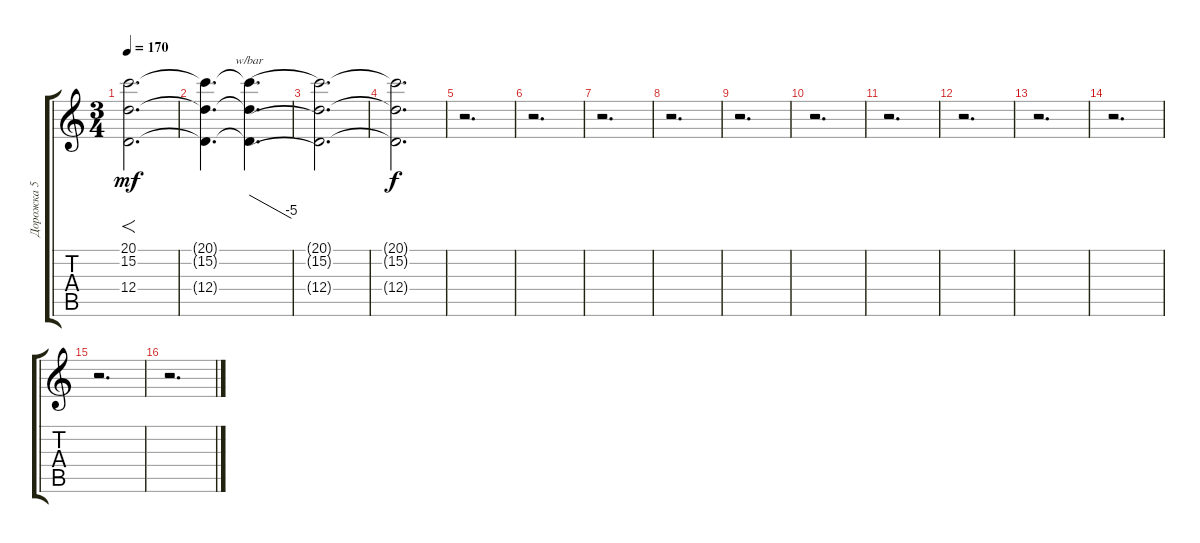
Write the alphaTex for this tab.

\track ("Дорожка 5" "Дорожка 5") {instrument stringensemble1}
\staff {score tabs}
\tuning (E4 B3 G3 D3 A2 D2) {hide}
\ts (3 4)
\tempo 170
\clef g2
\ks c
(20.1 15.2 12.4).2{f d dy mf} |
(20.1{t} 15.2{t} 12.4{t}).4{d} (20.1{t} 15.2{t} 12.4{t}).4{d tbe (dive default 0 0 60 -20)} |
(20.1{t} 15.2{t} 12.4{t}).2{d volume 0} |
(20.1{t} 15.2{t} 12.4{t}).2{d dy f} |
r.2{d} |
r.2{d} |
r.2{d} |
r.2{d} |
r.2{d} |
r.2{d} |
r.2{d} |
r.2{d} |
r.2{d} |
r.2{d} |
r.2{d} |
r.2{d}
